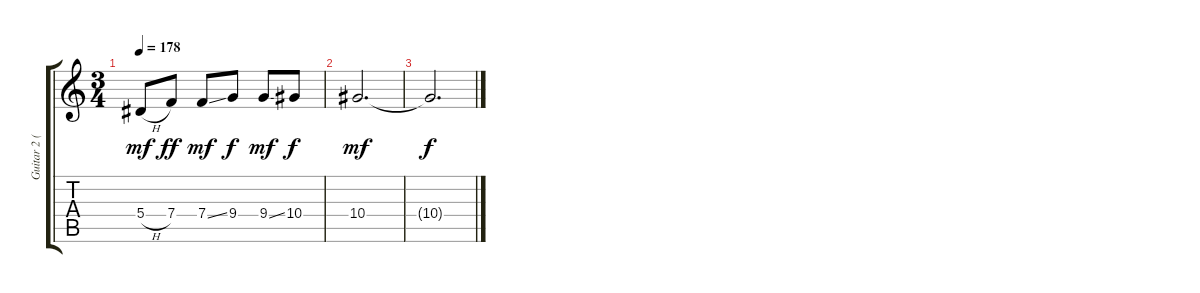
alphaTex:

\track ("Guitar 2 (Lead)" "Guitar 2 (") {instrument distortionguitar}
\staff {score tabs}
\tuning (C4 G3 Eb3 Bb2 F2 C2) {hide}
\ts (3 4)
\tempo 178
\clef g2
\ks c
5.4{h}.8{dy mf} 7.4.8{dy ff} 7.4{ss}.8{dy mf} 9.4.8{dy f} 9.4{ss}.8{dy mf} 10.4.8{dy f} |
10.4.2{d dy mf} |
10.4{t}.2{d dy f}
